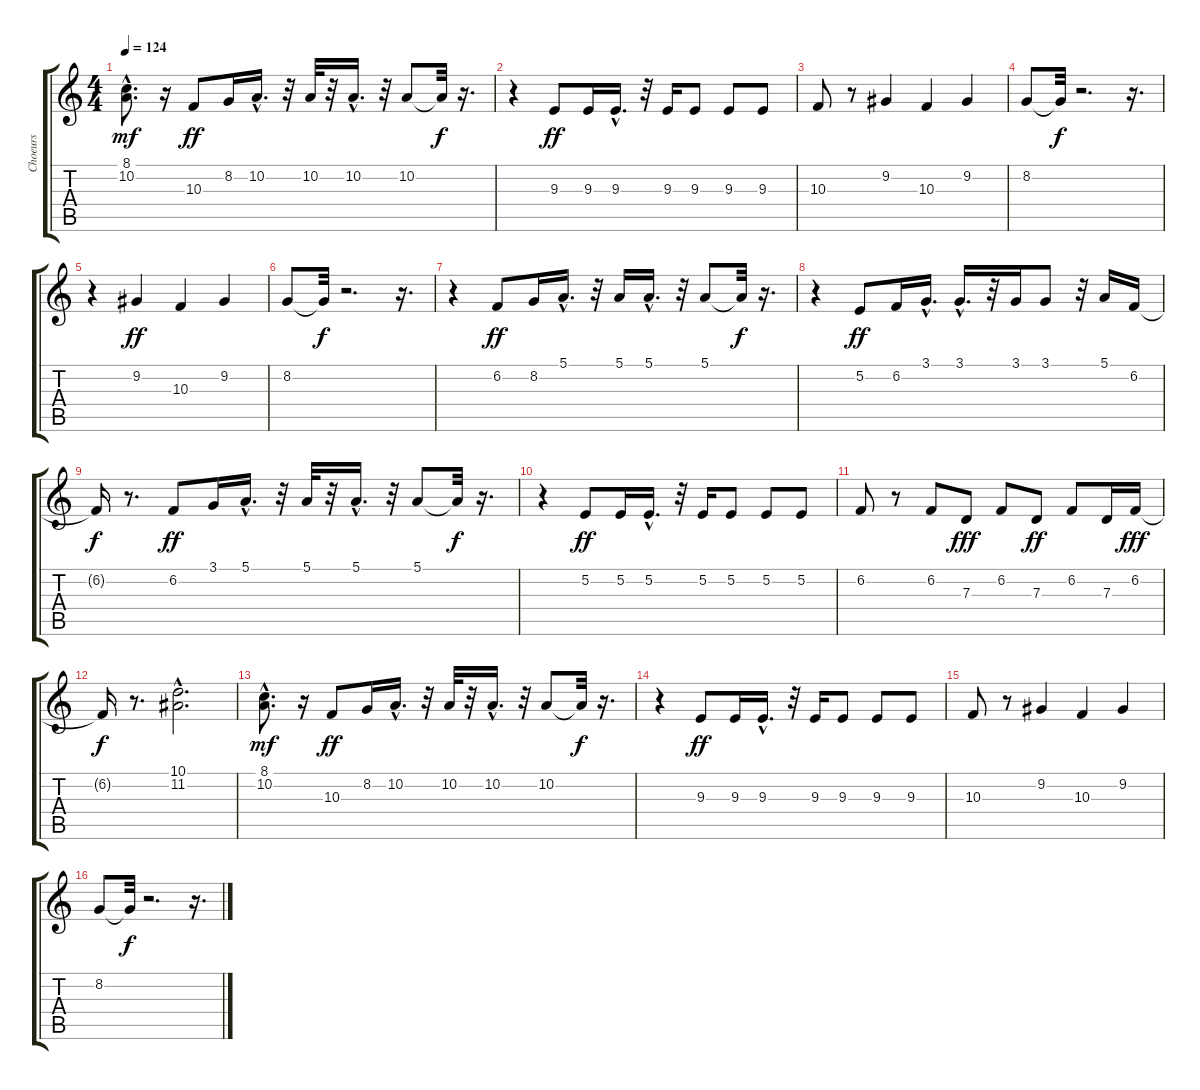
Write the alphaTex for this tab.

\track ("Choeurs" "Choeurs") {instrument choiraahs}
\staff {score tabs}
\tuning (E4 B3 G3 D3 A2 E2) {hide}
\ts (4 4)
\tempo 124
\clef g2
\ks c
(8.1{hac} 10.2{hac}).8{d dy mf} r.16 10.3.8{dy ff} 8.2.16 10.2{hac}.16{d} r.32 10.2.32 r.32 10.2{hac}.16{d} r.32 10.2.8 10.2{t}.32{dy f} r.16{d} |
r.4 9.3.8{dy ff} 9.3.16 9.3{hac}.16{d} r.32 9.3.16 9.3.8 9.3.8 9.3.8 |
10.3.8 r.8 9.2.4 10.3.4 9.2.4 |
8.2.8 8.2{t}.32{dy f} r.2{d} r.16{d} |
r.4 9.2.4{dy ff} 10.3.4 9.2.4 |
8.2.8 8.2{t}.32{dy f} r.2{d} r.16{d} |
r.4 6.2.8{dy ff} 8.2.16 5.1{hac}.16{d} r.32 5.1.16 5.1{hac}.16{d} r.32 5.1.8 5.1{t}.32{dy f} r.16{d} |
r.4 5.2.8{dy ff} 6.2.16 3.1{hac}.16{d} 3.1{hac}.16{d} r.32 3.1.16 3.1.8 r.32 5.1.16 6.2.16 |
6.2{t}.16{dy f} r.8{d} 6.2.8{dy ff} 3.1.16 5.1{hac}.16{d} r.32 5.1.32 r.32 5.1{hac}.16{d} r.32 5.1.8 5.1{t}.32{dy f} r.16{d} |
r.4 5.2.8{dy ff} 5.2.16 5.2{hac}.16{d} r.32 5.2.16 5.2.8 5.2.8 5.2.8 |
6.2.8 r.8 6.2.8 7.3.8{dy fff} 6.2.8 7.3.8{dy ff} 6.2.8 7.3.16 6.2.16{dy fff} |
6.2{t}.16{dy f} r.8{d} (10.1{hac} 11.2{hac}).2{d} |
(8.1{hac} 10.2{hac}).8{d dy mf} r.16 10.3.8{dy ff} 8.2.16 10.2{hac}.16{d} r.32 10.2.32 r.32 10.2{hac}.16{d} r.32 10.2.8 10.2{t}.32{dy f} r.16{d} |
r.4 9.3.8{dy ff} 9.3.16 9.3{hac}.16{d} r.32 9.3.16 9.3.8 9.3.8 9.3.8 |
10.3.8 r.8 9.2.4 10.3.4 9.2.4 |
8.2.8 8.2{t}.32{dy f} r.2{d} r.16{d}
